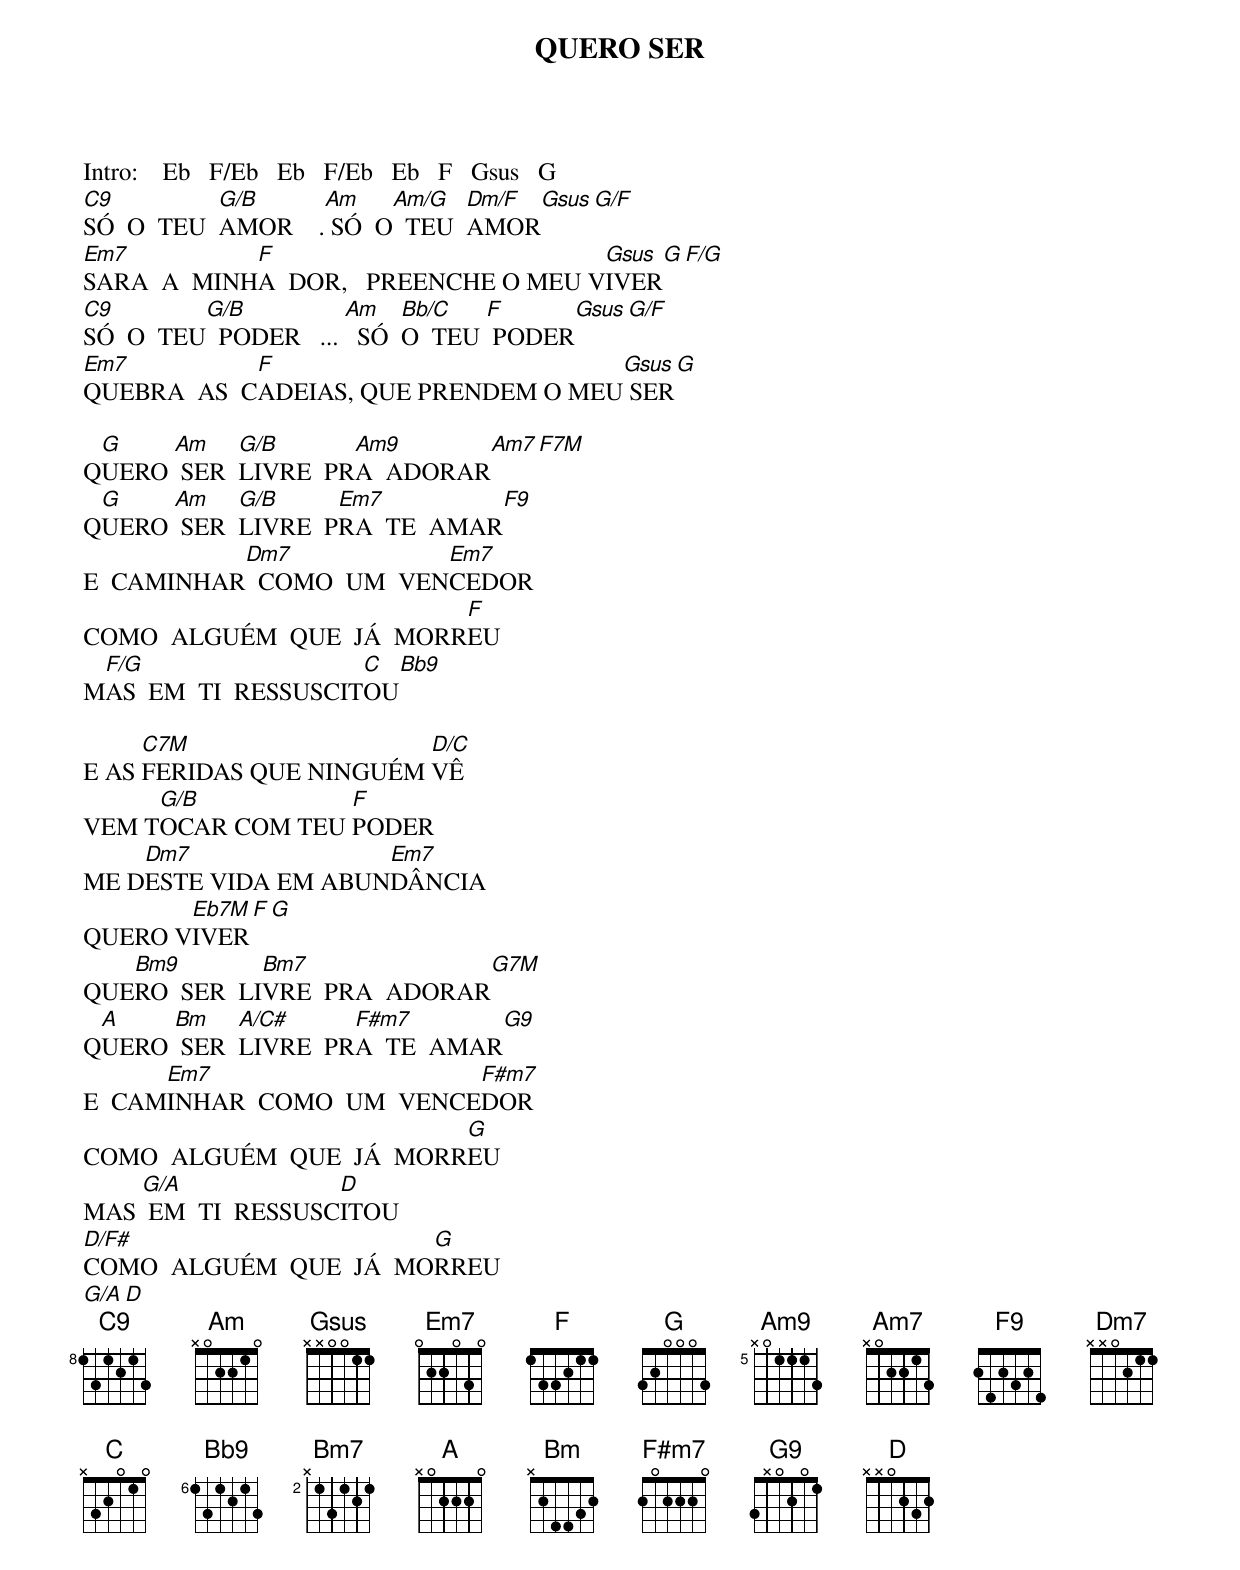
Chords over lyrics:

QUERO SER

Intro:    Eb   F/Eb   Eb   F/Eb   Eb   F   Gsus   G
C9          G/B      Am    Am/G   Dm/F       Gsus      G/F
SÓ  O  TEU  AMOR    . SÓ  O  TEU  AMOR
Em7          F                         Gsus G    F/G
SARA  A  MINHA  DOR,   PREENCHE O MEU VIVER
C9        G/B           Am    Bb/C   F          Gsus     G/F
SÓ  O  TEU  PODER   ...   SÓ  O  TEU  PODER
Em7          F                        Gsus      G
QUEBRA  AS  CADEIAS, QUE PRENDEM O MEU SER

 G    Am    G/B      Am9      Am7     F7M
QUERO  SER  LIVRE  PRA  ADORAR
 G    Am    G/B     Em7         F9
QUERO  SER  LIVRE  PRA  TE  AMAR
           Dm7            Em7
E  CAMINHAR  COMO  UM  VENCEDOR
                           F
COMO  ALGUÉM  QUE  JÁ  MORREU
 F/G                  C             Bb9
MAS  EM  TI  RESSUSCITOU

     C7M                 D/C
E AS FERIDAS QUE NINGUÉM VÊ
     G/B          F
VEM TOCAR COM TEU PODER
    Dm7              Em7
ME DESTE VIDA EM ABUNDÂNCIA
       Eb7M      F        G
QUERO VIVER
   Bm9        Bm7               G7M
QUERO  SER  LIVRE  PRA  ADORAR
 A    Bm    A/C#     F#m7         G9
QUERO  SER  LIVRE  PRA  TE  AMAR
      Em7                   F#m7
E  CAMINHAR  COMO  UM  VENCEDOR
                           G
COMO  ALGUÉM  QUE  JÁ  MORREU
    G/A             D
MAS  EM  TI  RESSUSCITOU
D/F#                     G
COMO  ALGUÉM  QUE  JÁ  MORREU
   G/A             D
